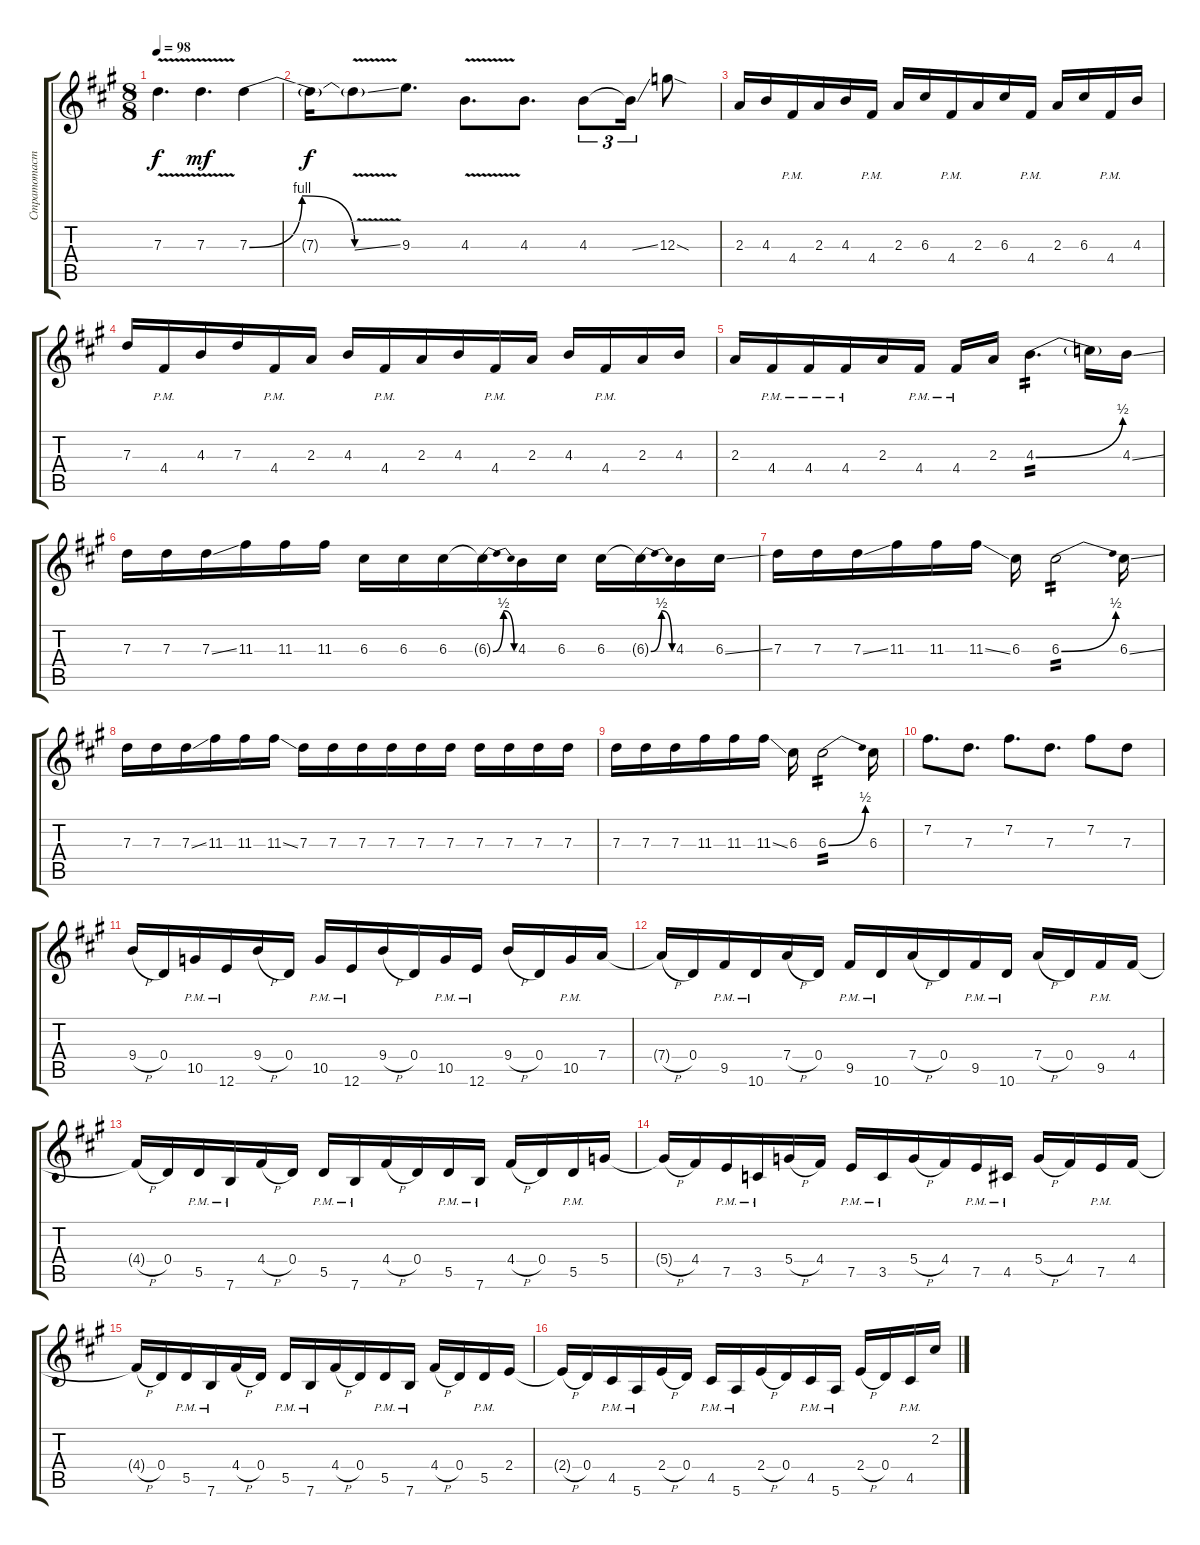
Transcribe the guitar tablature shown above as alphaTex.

\track ("Стратотастер" "Стратотаст") {instrument distortionguitar}
\staff {score tabs}
\tuning (E4 B3 G3 D3 A2 E2) {hide}
\ts (8 8)
\tempo 98
\clef g2
\ks a
7.3{v}.4{d dy f} 7.3{v}.4{d dy mf} 7.3{be (bendrelease 0 0 15 4 45 4 60 0)}.4 |
7.3{t}.16{dy f} 7.3{v ss t}.8 9.3.8{d} 4.3{v}.8{d} 4.3.8{d} 4.3.8{tu (3 2)} 4.3{ss t}.16{tu (3 2)} 12.3{sod}.8 |
2.3.16 4.3.16 4.4{pm}.16 2.3.16 4.3.16 4.4{pm}.16 2.3.16 6.3.16 4.4{pm}.16 2.3.16 6.3.16 4.4{pm}.16 2.3.16 6.3.16 4.4{pm}.16 4.3.16 |
7.3.16 4.4{pm}.16 4.3.16 7.3.16 4.4{pm}.16 2.3.16 4.3.16 4.4{pm}.16 2.3.16 4.3.16 4.4{pm}.16 2.3.16 4.3.16 4.4{pm}.16 2.3.16 4.3.16 |
2.3.16 4.4{pm}.16 4.4{pm}.16 4.4{pm}.16 2.3.16 4.4{pm}.16 4.4{pm}.16 2.3.16 4.3{be (bend 0 0 60 2)}.4{d tp 2} 4.3{t}.16 4.3{ss}.16 |
7.3.16 7.3.16 7.3{ss}.16 11.3.16 11.3.16 11.3.16 6.3.16 6.3.16 6.3.16 6.3{be (bendrelease 0 0 15 2 30 2 60 0) t}.16 4.3.16 6.3.16 6.3.16 6.3{be (bendrelease 0 0 15 2 30 2 60 0) t}.16 4.3.16 6.3{ss}.16 |
7.3.16 7.3.16 7.3{ss}.16 11.3.16 11.3.16 11.3{ss}.16 6.3.16 6.3{be (bend 0 0 60 2)}.2{tp 2} 6.3{ss}.16 |
7.3.16 7.3.16 7.3{ss}.16 11.3.16 11.3.16 11.3{ss}.16 7.3.16 7.3.16 7.3.16 7.3.16 7.3.16 7.3.16 7.3.16 7.3.16 7.3.16 7.3.16 |
7.3.16 7.3.16 7.3.16 11.3.16 11.3.16 11.3{ss}.16 6.3.16 6.3{be (bend 0 0 60 2)}.2{tp 2} 6.3.16 |
7.2.8{d} 7.3.8{d} 7.2.8{d} 7.3.8{d} 7.2.8 7.3.8 |
9.4{h}.16 0.4.16 10.5{pm}.16 12.6{pm}.16 9.4{h}.16 0.4.16 10.5{pm}.16 12.6{pm}.16 9.4{h}.16 0.4.16 10.5{pm}.16 12.6{pm}.16 9.4{h}.16 0.4.16 10.5{pm}.16 7.4.16 |
7.4{h t}.16 0.4.16 9.5{pm}.16 10.6{pm}.16 7.4{h}.16 0.4.16 9.5{pm}.16 10.6{pm}.16 7.4{h}.16 0.4.16 9.5{pm}.16 10.6{pm}.16 7.4{h}.16 0.4.16 9.5{pm}.16 4.4.16 |
4.4{h t}.16 0.4.16 5.5{pm}.16 7.6{pm}.16 4.4{h}.16 0.4.16 5.5{pm}.16 7.6{pm}.16 4.4{h}.16 0.4.16 5.5{pm}.16 7.6{pm}.16 4.4{h}.16 0.4.16 5.5{pm}.16 5.4.16 |
5.4{h t}.16 4.4.16 7.5{pm}.16 3.5{pm}.16 5.4{h}.16 4.4.16 7.5{pm}.16 3.5{pm}.16 5.4{h}.16 4.4.16 7.5{pm}.16 4.5{pm}.16 5.4{h}.16 4.4.16 7.5{pm}.16 4.4.16 |
4.4{h t}.16 0.4.16 5.5{pm}.16 7.6{pm}.16 4.4{h}.16 0.4.16 5.5{pm}.16 7.6{pm}.16 4.4{h}.16 0.4.16 5.5{pm}.16 7.6{pm}.16 4.4{h}.16 0.4.16 5.5{pm}.16 2.4.16 |
2.4{h t}.16 0.4.16 4.5{pm}.16 5.6{pm}.16 2.4{h}.16 0.4.16 4.5{pm}.16 5.6{pm}.16 2.4{h}.16 0.4.16 4.5{pm}.16 5.6{pm}.16 2.4{h}.16 0.4.16 4.5{pm}.16 2.2{sl}.16
